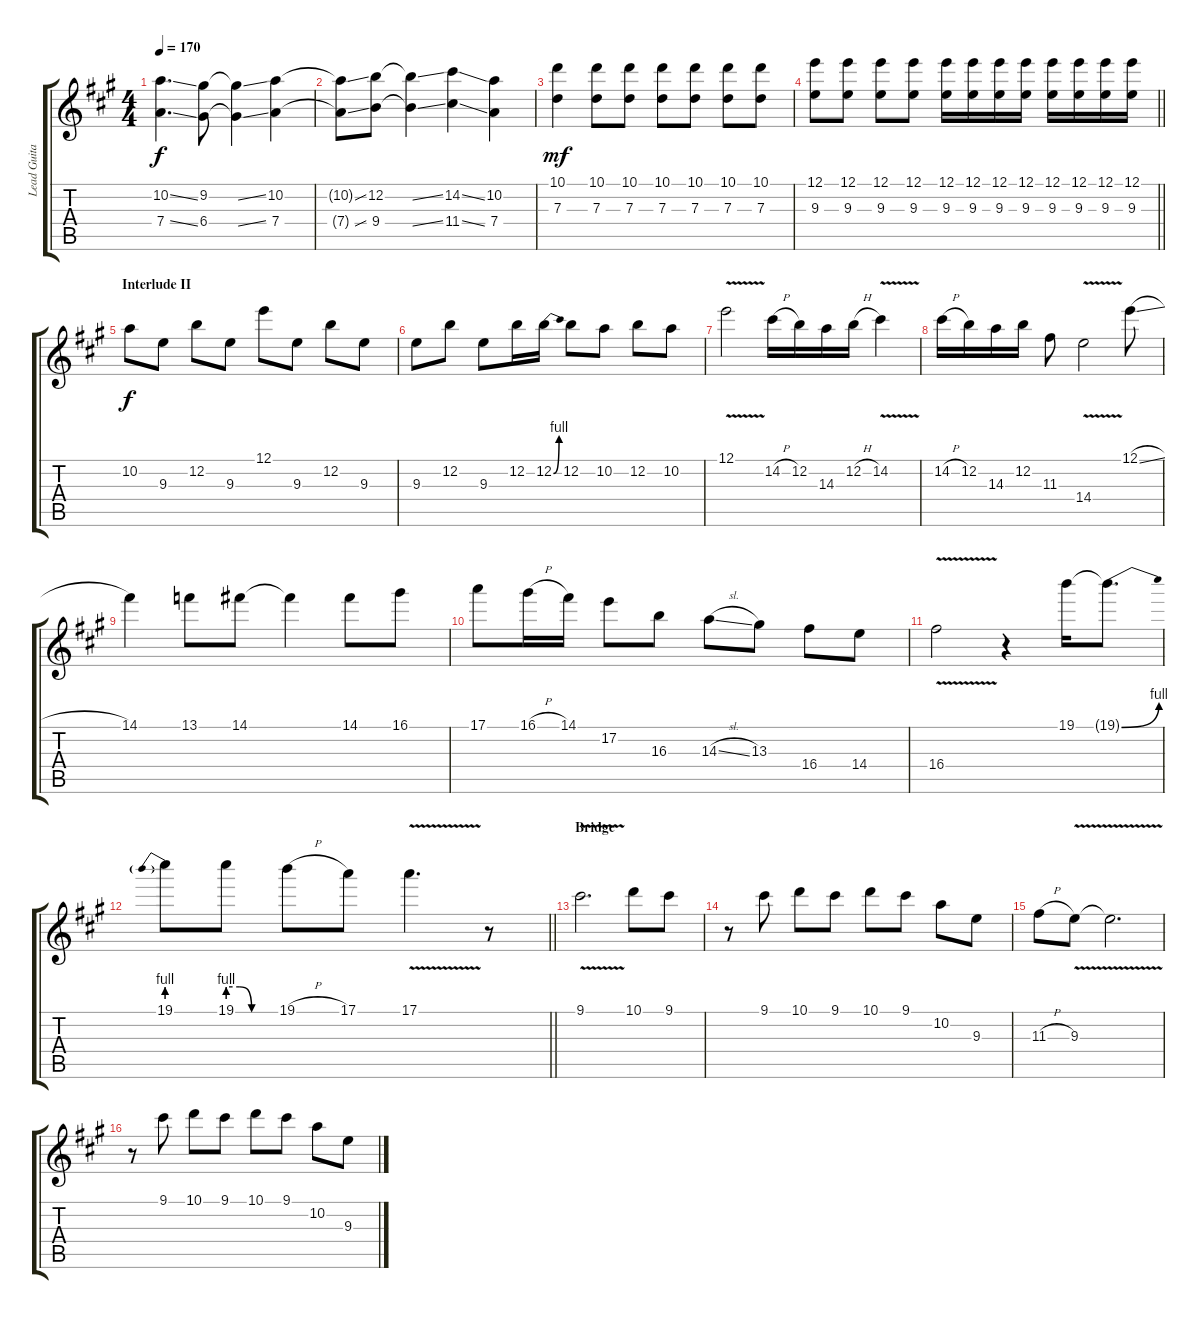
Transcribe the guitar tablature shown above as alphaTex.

\track ("Lead Guitar" "Lead Guita") {instrument overdrivenguitar}
\staff {score tabs}
\tuning (E4 B3 G3 D3 A2 E2) {hide}
\ts (4 4)
\tempo 170
\clef g2
\ks a
(10.2{ss} 7.4{ss}).4{d dy f} (9.2 6.4).8 (9.2{ss t} 6.4{ss t}).4 (10.2 7.4).4 |
(10.2{ss t} 7.4{ss t}).8 (12.2 9.4).8 (12.2{ss t} 9.4{ss t}).4 (14.2{ss} 11.4{ss}).4 (10.2 7.4).4 |
(10.1 7.3).4{dy mf} (10.1 7.3).8 (10.1 7.3).8 (10.1 7.3).8 (10.1 7.3).8 (10.1 7.3).8 (10.1 7.3).8 |
\barLineRight lightlight
(12.1 9.3).8 (12.1 9.3).8 (12.1 9.3).8 (12.1 9.3).8 (12.1 9.3).16 (12.1 9.3).16 (12.1 9.3).16 (12.1 9.3).16 (12.1 9.3).16 (12.1 9.3).16 (12.1 9.3).16 (12.1 9.3).16 |
\section ("" "Interlude II")
10.2.8{dy f} 9.3.8 12.2.8 9.3.8 12.1.8 9.3.8 12.2.8 9.3.8 |
9.3.8 12.2.8 9.3.8 12.2.16 12.2{be (bend 0 0 60 4)}.16 12.2.8 10.2.8 12.2.8 10.2.8 |
12.1{v}.2 14.2{h}.16 12.2.16 14.3.16 12.2{h}.16 14.2{v}.4 |
14.2{h}.16 12.2.16 14.3.16 12.2.16 11.3.8 14.4{v}.2 12.1{sl}.8 |
14.1.4 13.1.8 14.1.8 14.1{t}.4 14.1.8 16.1.8 |
17.1.8 16.1{h}.16 14.1.16 17.2.8 16.3.8 14.3{sl}.8 13.3.8 16.4.8 14.4.8 |
16.4{v}.2 r.4 19.1.16 19.1{be (bend 0 0 60 4) t}.8{d} |
\barLineRight lightlight
19.1{be (prebend 0 4 60 4)}.8 19.1{be (custom 0 4 15 4 30 0 60 0)}.8 19.1{h}.8 17.1.8 17.1{v}.4{d} r.8 |
\section ("" "Bridge")
9.1{v}.2{d} 10.1.8 9.1.8 |
r.8 9.1.8 10.1.8 9.1.8 10.1.8 9.1.8 10.2.8 9.3.8 |
11.3{h}.8 9.3{v}.8 9.3{t}.2{d} |
r.8 9.1.8 10.1.8 9.1.8 10.1.8 9.1.8 10.2.8 9.3.8
